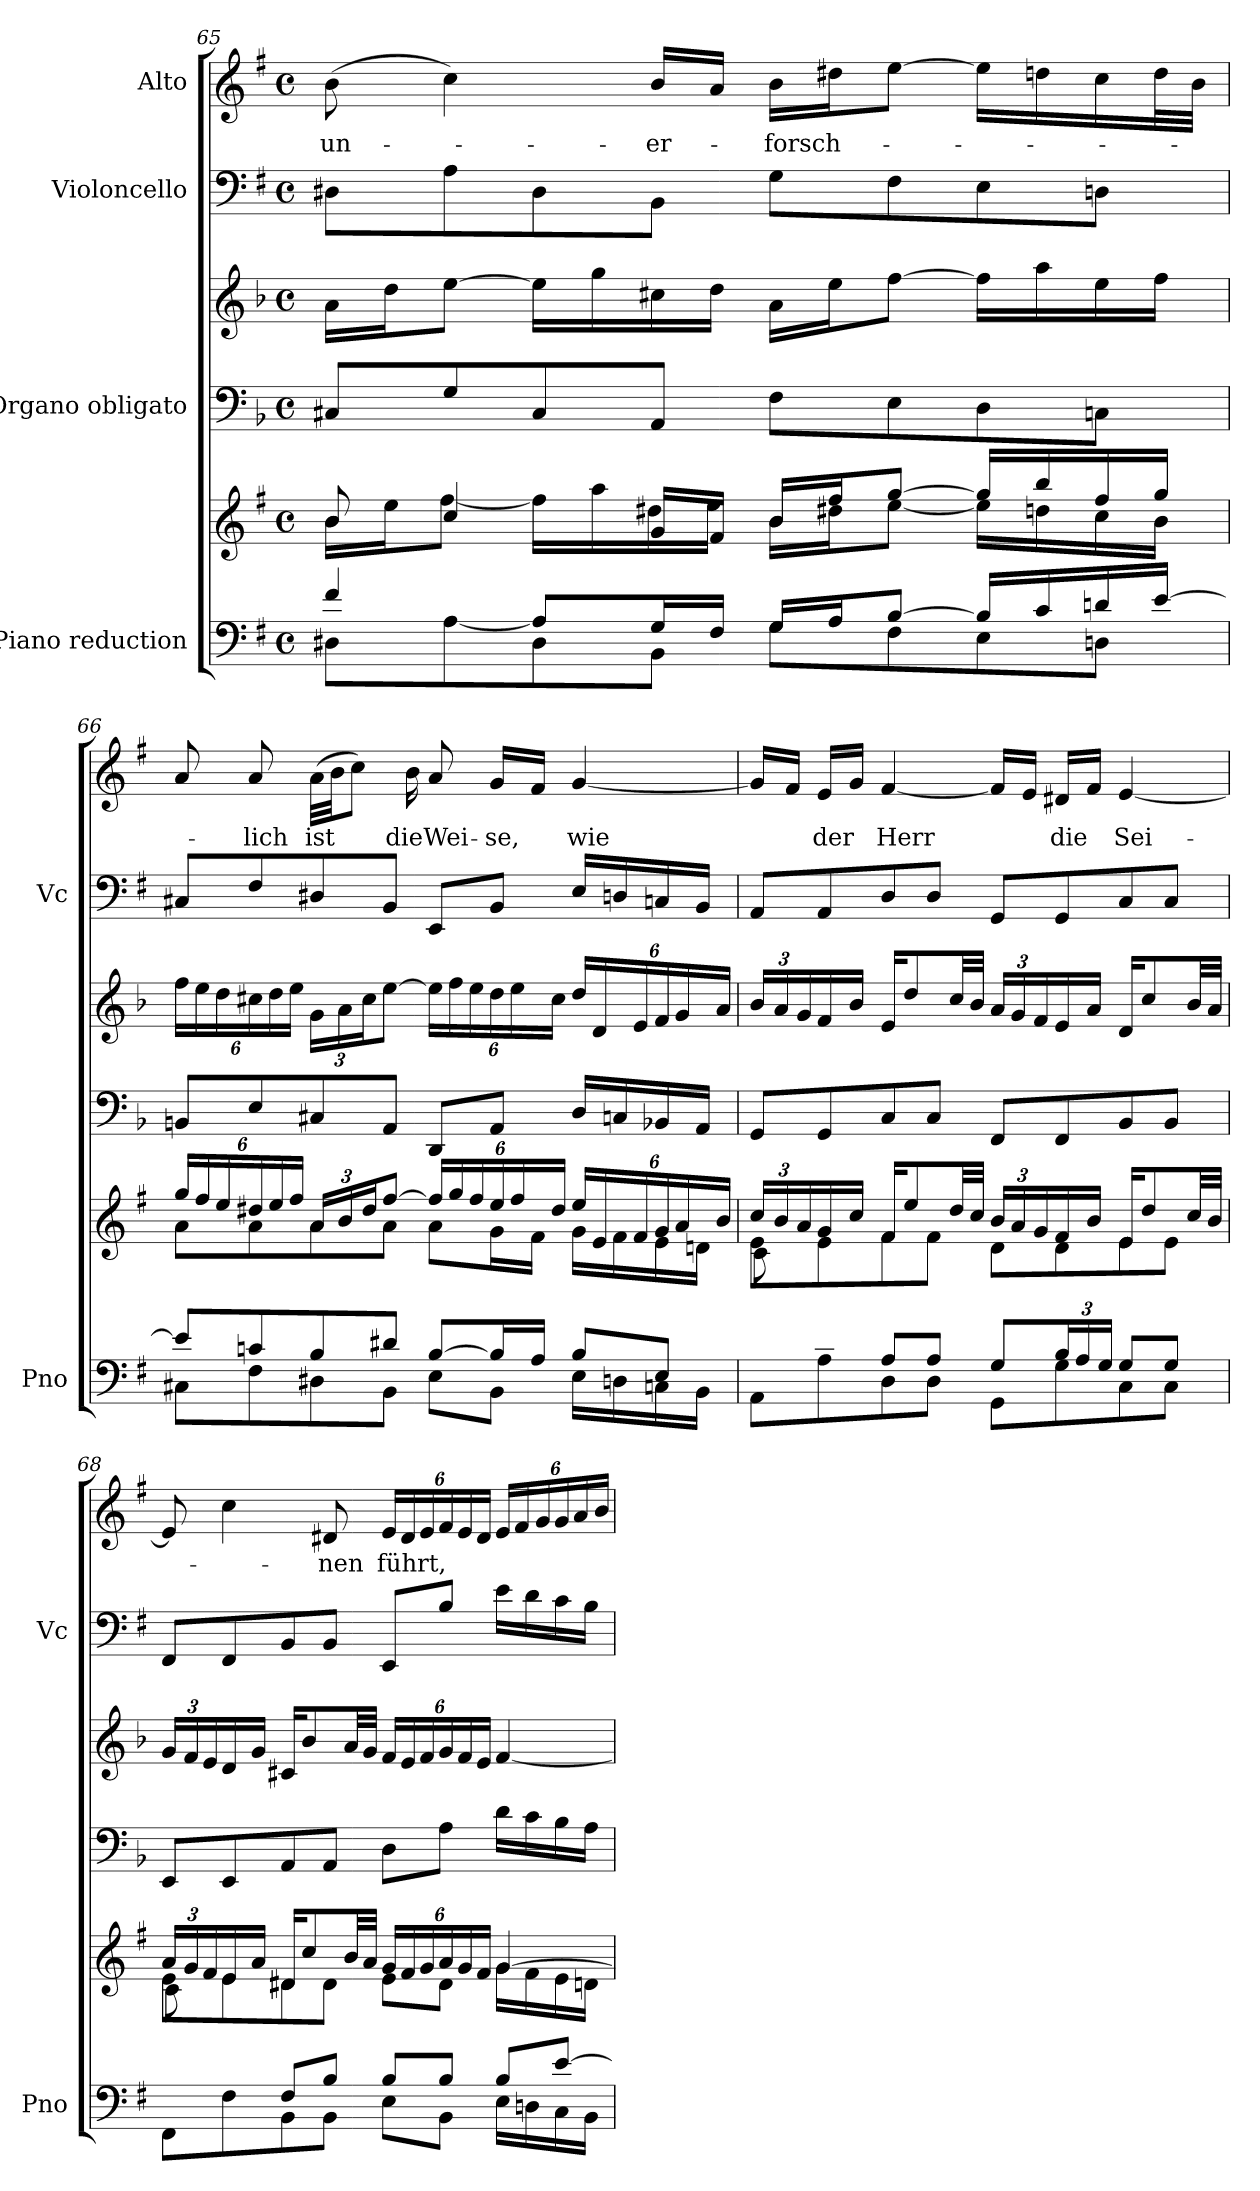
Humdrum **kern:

**kern	**kern	**kern	**kern	**kern	**kern	**text
*part4	*part4	*part3	*part3	*part2	*part1	*part1
*staff6	*staff5	*staff4	*staff3	*staff2	*staff1	*staff1
*I"Piano reduction	*	*I"Organo obligato	*	*I"Violoncello	*I"Alto	*
*I'Pno	*	*	*	*I'Vc	*	*
*clefF4	*clefG2	*clefF4	*clefG2	*clefF4	*clefG2	*
*	*	*ITrd-1c-2	*ITrd-1c-2	*	*	*
*k[f#]	*k[f#]	*k[f#]	*k[f#]	*k[f#]	*k[f#]	*
*M4/4	*M4/4	*M4/4	*M4/4	*M4/4	*M4/4	*
*met(c)	*met(c)	*met(c)	*met(c)	*met(c)	*met(c)	*
=65	=65	=65	=65	=65	=65	=65
*^	*^	*	*	*	*	*
!	!	!	!	!	!	!	!	!LO:LY:b
4f#/	8D#X\L	8b/	16b\LL	8D#X/L	16b\LL	8D#X\L	(8b\	un-
.	.	.	16ee\J	.	16ee\J	.	.	.
.	[>8A\	4cc/	[>8ff#\J	8A/	[8ff#\J	8A\	4cc\)	.
8A/L]	8D#\	.	16ff#\LL]	8D#/	16ff#\LL]	8D#\	.	.
.	.	.	16aa\	.	16aa\	.	.	.
!	!	!	!	!	!	!	!	!LO:LY:b
16G/L	8BB\J	16g/LL	16dd#X\	8BB/J	16dd#X\	8BB\J	16b/LL	-er-
16F#/JJ	.	16f#/JJ	16ee\JJ	.	16ee\JJ	.	16a/JJ	.
!	!	!	!	!	!	!	!	!LO:LY:b
16G/LL	8G\L	16b/LL	16b\LL	8G\L	16b\LL	8G\L	16b\LL	-forsch-
16A/J	.	16ff#/J	16dd#X\J	.	16ff#\J	.	16dd#X\J	.
[8B/J	8F#\	[8gg/J	[8ee\J	8F#\	[8gg\J	8F#\	[8ee\J	.
16B/LL]	8E\	16gg/LL]	16ee\LL]	8E\	16gg\LL]	8E\	16ee\LL]	.
16c/	.	16bb/	16ddn\	.	16bb\	.	16ddn\	.
16dn/	8Dn\J	16ff#/	16cc\	8Dn\J	16ff#\	8Dn\J	16cc\	.
[16e/JJ	.	16gg/JJ	16b\JJ	.	16gg\JJ	.	32dd\L	.
.	.	.	.	.	.	.	32b\JJJ	.
=66	=66	=66	=66	=66	=66	=66	=66	=66
8e/L]	8C#X\L	24gg/LL	8a\L	8C#X/L	24gg\LL	8C#X/L	8a/	.
.	.	24ff#/	.	.	24ff#\	.	.	.
.	.	24ee/	.	.	24ee\	.	.	.
!	!	!	!	!	!	!	!	!LO:LY:b
8cn/	8F#\	24dd#X/	8a\	8F#/	24dd#X\	8F#/	8a/	-lich
.	.	24ee/	.	.	24ee\	.	.	.
.	.	24ff#/JJ	.	.	24ff#\JJ	.	.	.
*	*	*Xbrackettup	*	*	*Xbrackettup	*	*	*
!	!	!	!	!	!	!	!	!LO:LY:b
8B/	8D#X\	24a/LL	8a\	8D#X/	24a\LL	8D#X/	(32a\LLL	ist
.	.	.	.	.	.	.	32b\JJ	.
.	.	24b/	.	.	24b\	.	.	.
.	.	.	.	.	.	.	8cc\J)	.
.	.	24dd#/J	.	.	24dd#\J	.	.	.
8d#X/J	8BB\J	[8ff#/J	8a\J	8BB/J	[8ff#\J	8BB/J	.	.
!	!	!	!	!	!	!	!	!LO:LY:b
.	.	.	.	.	.	.	16b\	die
*	*	*	*	*	*brackettup	*	*	*
!	!	!	!	!	!	!	!	!LO:LY:b
[8B/L	8E\L	24ff#/LL]	8a\L	8EE/L	24ff#\LL]	8EE/L	8a/	Wei-
.	.	24gg/	.	.	24gg\	.	.	.
.	.	24ff#/	.	.	24ff#\	.	.	.
*	*	*brackettup	*	*	*	*	*	*
!	!	!	!	!	!	!	!	!LO:LY:b
16B/L]	8BB\J	24ee/	16g\L	8BB/J	24ee\	8BB/J	16g/LL	-se,
.	.	24ff#/	.	.	24ff#\	.	.	.
16A/JJ	.	.	16f#\JJ	.	.	.	16f#/JJ	.
.	.	24dd#/JJ	.	.	24dd#\JJ	.	.	.
!	!	!	!	!	!	!	!	!LO:LY:b
8B/L	16E\LL	24ee/LL	16g\LL	16E/LL	24ee/LL	16E/LL	[4g/	wie
.	.	24e/	.	.	24e/	.	.	.
.	16Dn\	.	16f#\	16Dn/	.	16Dn/	.	.
.	.	24f#/	.	.	24f#/	.	.	.
8E/J	16Cn\	24g/	16e\	16Cn/	24g/	16Cn/	.	.
.	.	24a/	.	.	24a/	.	.	.
.	16BB\JJ	.	16dn\JJ	16BB/JJ	.	16BB/JJ	.	.
.	.	24b/JJ	.	.	24b/JJ	.	.	.
*	*	*v	*v	*	*	*	*	*
!!LO:PB:g=z
=67	=67	=67	=67	=67	=67	=67	=67
*	*	*Xbrackettup	*	*Xbrackettup	*	*	*
*	*	*^	*	*	*	*	*
*	*	*	*^	*	*	*	*	*
8ryy	8AA\L	24cc/LL	8e\L	8c\L	8AA/L	24cc/LL	8AA/L	16g/LL]	.
.	.	24b/	.	.	.	24b/	.	.	.
.	.	.	.	.	.	.	.	16f#/JJ	.
.	.	24a/	.	.	.	24a/	.	.	.
*Xbrackettup	*	*	*	*	*	*	*	*	*
!	!	!	!	!	!	!	!	!	!LO:LY:b
24c/L	8A\	16g/	8e\	2..ryy	8AA/	16g/	8AA/	16e/LL	der
24B/	.	.	.	.	.	.	.	.	.
.	.	16cc/JJ	.	.	.	16cc/JJ	.	16g/JJ	.
24A/JJ	.	.	.	.	.	.	.	.	.
!	!	!	!	!	!	!	!	!	!LO:LY:b
8A/L	8D\	16f#/KL	8f#\	.	8D/	16f#/KL	8D/	[4f#/	Herr
.	.	8ee/	.	.	.	8ee/	.	.	.
8A/J	8D\J	.	8f#\J	.	8D/J	.	8D/J	.	.
.	.	32dd/LL	.	.	.	32dd/LL	.	.	.
.	.	32cc/JJJ	.	.	.	32cc/JJJ	.	.	.
8G/L	8GG\L	24b/LL	8d\L	.	8GG/L	24b/LL	8GG/L	16f#/LL]	.
.	.	24a/	.	.	.	24a/	.	.	.
.	.	.	.	.	.	.	.	16e/JJ	.
.	.	24g/	.	.	.	24g/	.	.	.
!	!	!	!	!	!	!	!	!	!LO:LY:b
24B/L	8G\	16f#/	8d\	.	8GG/	16f#/	8GG/	16d#X/LL	die
24A/	.	.	.	.	.	.	.	.	.
.	.	16b/JJ	.	.	.	16b/JJ	.	16f#/JJ	.
24G/JJ	.	.	.	.	.	.	.	.	.
!	!	!	!	!	!	!	!	!	!LO:LY:b
8G/L	8C\	16e/KL	8e\	.	8C/	16e/KL	8C/	[4e/	Sei-
.	.	8dd/	.	.	.	8dd/	.	.	.
8G/J	8C\J	.	8e\J	.	8C/J	.	8C/J	.	.
.	.	32cc/LL	.	.	.	32cc/LL	.	.	.
.	.	32b/JJJ	.	.	.	32b/JJJ	.	.	.
=68	=68	=68	=68	=68	=68	=68	=68	=68	=68
8ryy	8FF#\L	24a/LL	8e\L	8c\L	8FF#/L	24a/LL	8FF#/L	8e/]	.
.	.	24g/	.	.	.	24g/	.	.	.
.	.	24f#/	.	.	.	24f#/	.	.	.
24A/L	8F#\	16e/	8e\	2..ryy	8FF#/	16e/	8FF#/	4cc\	.
24G/	.	.	.	.	.	.	.	.	.
.	.	16a/JJ	.	.	.	16a/JJ	.	.	.
24F#/JJ	.	.	.	.	.	.	.	.	.
8F#/L	8BB\	16d#X/KL	8d#\	.	8BB/	16d#X/KL	8BB/	.	.
.	.	8cc/	.	.	.	8cc/	.	.	.
!	!	!	!	!	!	!	!	!	!LO:LY:b
8B/J	8BB\J	.	8d#\J	.	8BB/J	.	8BB/J	8d#X/	-nen
.	.	32b/LL	.	.	.	32b/LL	.	.	.
.	.	32a/JJJ	.	.	.	32a/JJJ	.	.	.
*	*	*brackettup	*	*	*	*brackettup	*	*	*
!	!	!	!	!	!	!	!	!	!LO:LY:b
8B/L	8E\L	24g/LL	8e\L	.	8E\L	24g/LL	8EE/L	24e/LL	führt,
.	.	24f#/	.	.	.	24f#/	.	24d#/	.
.	.	24g/	.	.	.	24g/	.	24e/	.
8B/J	8BB\J	24a/	8d#\J	.	8B\J	24a/	8B/J	24f#/	.
.	.	24g/	.	.	.	24g/	.	24e/	.
.	.	24f#/JJ	.	.	.	24f#/JJ	.	24d#/JJ	.
8B/L	16E\LL	[4g/	16g\LL	.	16e\LL	[4g/	16e\LL	24e/LL	.
.	.	.	.	.	.	.	.	24f#/	.
.	16Dn\	.	16f#\	.	16d\	.	16d\	.	.
.	.	.	.	.	.	.	.	24g/	.
[>8e/J	16C\	.	16e\	.	16c\	.	16c\	24g/	.
.	.	.	.	.	.	.	.	24a/	.
.	16BB\JJ	.	16dn\JJ	.	16B\JJ	.	16B\JJ	.	.
.	.	.	.	.	.	.	.	24b/JJ	.
*v	*v	*	*	*	*	*	*	*	*
*	*v	*v	*v	*	*	*	*	*
=	=	=	=	=	=	=
*-	*-	*-	*-	*-	*-	*-
